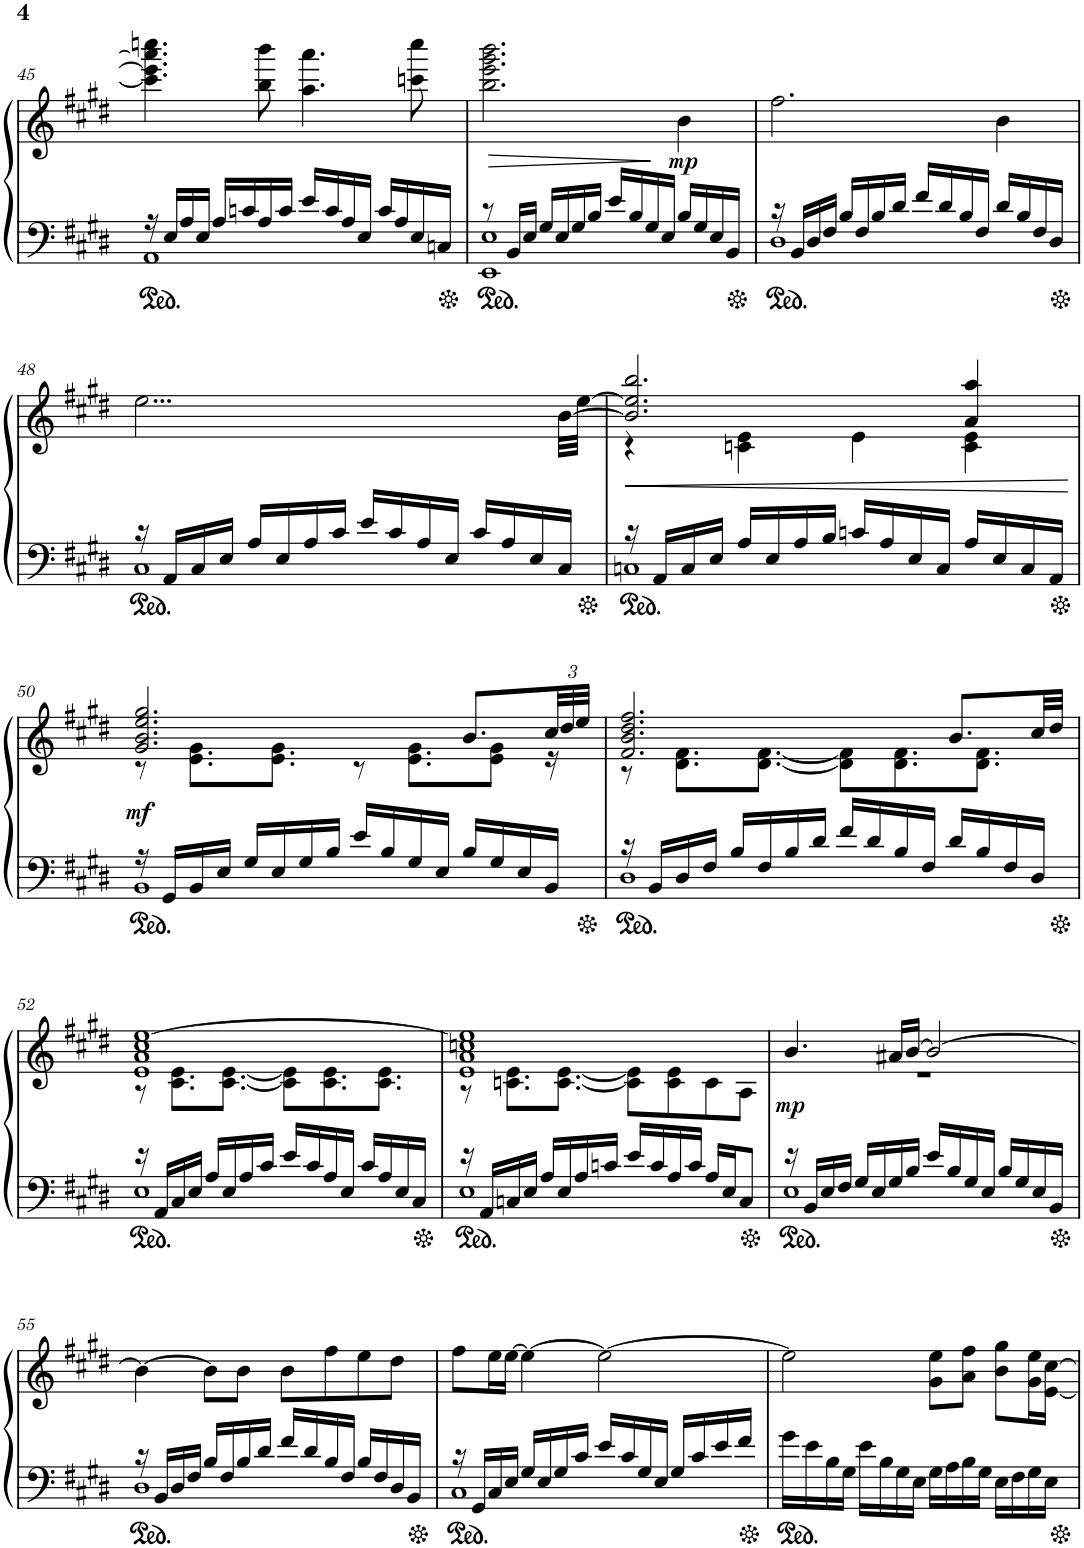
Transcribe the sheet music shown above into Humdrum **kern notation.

**kern	**kern	**dynam
*part1	*part1	*part1
*staff2	*staff1	*staff1/2
*I"Piano	*	*
*I'Pno.	*	*
!!LO:PB:g=z
*clefF4	*clefG2	*
*k[f#c#g#d#]	*k[f#c#g#d#]	*
*M4/4	*M4/4	*
=45	=45	=45
*^	*	*
16r	1AA	4.ccc\] 4.eee\] 4.aaa\] 4.ccccn\	.
16E/LL	.	.	.
16A/	.	.	.
16E/JJ	.	.	.
16A/LL	.	.	.
16cn/	.	.	.
16A/	.	8bb\ 8bbb\	.
16c/JJ	.	.	.
16e/LL	.	4.aa\ 4.aaa\	.
16c/	.	.	.
16A/	.	.	.
16E/JJ	.	.	.
16c/LL	.	.	.
16A/	.	.	.
16E/	.	8cccn\ 8cccc\	.
16Cn/JJ	.	.	.
=46	=46	=46	=46
8r	1EE 1E	2.bb\ 2.eee\ 2.ggg#\ 2.bbb\	.
16BB/LL	.	.	.
16E/JJ	.	.	.
16G#/LL	.	.	.
16E/	.	.	.
16G#/	.	.	.
16B/JJ	.	.	.
16e/LL	.	.	.
16B/	.	.	.
16G#/	.	.	.
16E/JJ	.	.	.
!	!	!	!LO:DY:b
16B/LL	.	4b\	mp
16G#/	.	.	.
16E/	.	.	.
16BB/JJ	.	.	.
=47	=47	=47	=47
16r	1D#	2.ff#\	.
16BB/LL	.	.	.
16D#/	.	.	.
16F#/JJ	.	.	.
16B/LL	.	.	.
16F#/	.	.	.
16B/	.	.	.
16d#/JJ	.	.	.
16f#/LL	.	.	.
16d#/	.	.	.
16B/	.	.	.
16F#/JJ	.	.	.
16d#/LL	.	4b\	.
16B/	.	.	.
16F#/	.	.	.
16D#/JJ	.	.	.
!!LO:LB:g=z
=48	=48	=48	=48
16r	1C#	2...ee\	.
16AA/LL	.	.	.
16C#/	.	.	.
16E/JJ	.	.	.
16A/LL	.	.	.
16E/	.	.	.
16A/	.	.	.
16c#/JJ	.	.	.
16e/LL	.	.	.
16c#/	.	.	.
16A/	.	.	.
16E/JJ	.	.	.
16c#/LL	.	.	.
16A/	.	.	.
16E/	.	.	.
16C#/JJ	.	[32b\LLL	.
.	.	[32ee\JJJ	.
=49	=49	=49	=49
!	!	!	!LO:HP:b
*	*	*^	*
16r	1Cn	2.b/] 2.ee/] 2.bb/	4r	<
16AA/LL	.	.	.	.
16C/	.	.	.	.
16E/JJ	.	.	.	.
16A/LL	.	.	4cn\ 4e\	.
16E/	.	.	.	.
16A/	.	.	.	.
16B/JJ	.	.	.	.
16cn/LL	.	.	4e\	.
16A/	.	.	.	.
16E/	.	.	.	.
16C/JJ	.	.	.	.
16A/LL	.	4a/ 4aa/	4c\ 4e\	.
16E/	.	.	.	.
16C/	.	.	.	.
16AA/JJ	.	.	.	.
*v	*v	*	*	*
*	*v	*v	*
.	.	[
!!LO:LB:g=z
=50	=50	=50
*^	*^	*
!	!	!	!	!LO:DY:b
16r	1BB	2.g#/ 2.b/ 2.ee/ 2.gg#/	8r	mf
16GG#/LL	.	.	.	.
16BB/	.	.	8.e\ 8.g#\L	.
16E/JJ	.	.	.	.
16G#/LL	.	.	.	.
16E/	.	.	8.e\ 8.g#\J	.
16G#/	.	.	.	.
16B/JJ	.	.	.	.
16e/LL	.	.	8r	.
16B/	.	.	.	.
16G#/	.	.	8.e\ 8.g#\L	.
16E/JJ	.	.	.	.
16B/LL	.	8.b/L	.	.
16G#/	.	.	8e\ 8g#\J	.
16E/	.	.	.	.
*	*	*Xbrackettup	*	*
16BB/JJ	.	48cc#/LL	16r	.
.	.	48dd#/	.	.
.	.	48ee/JJJ	.	.
=51	=51	=51	=51	=51
16r	1D#	2.f#/ 2.b/ 2.dd#/ 2.ff#/	8r	.
16BB/LL	.	.	.	.
16D#/	.	.	8.d#\ 8.f#\L	.
16F#/JJ	.	.	.	.
16B/LL	.	.	.	.
16F#/	.	.	[8.d#\ [8.f#\J	.
16B/	.	.	.	.
16d#/JJ	.	.	.	.
16f#/LL	.	.	8d#\] 8f#\]L	.
16d#/	.	.	.	.
16B/	.	.	8.d#\ 8.f#\	.
16F#/JJ	.	.	.	.
16d#/LL	.	8.b/L	.	.
16B/	.	.	8.d#\ 8.f#\J	.
16F#/	.	.	.	.
16D#/JJ	.	32cc#/LL	.	.
.	.	32dd#/JJJ	.	.
!!LO:LB:g=z	!!
=52	=52	=52	=52	=52
16r	1E	1e 1a 1cc# [1ee	8r	.
16AA/LL	.	.	.	.
16C#/	.	.	8.c#\ 8.e\L	.
16E/JJ	.	.	.	.
16A/LL	.	.	.	.
16E/	.	.	[8.c#\ [8.e\J	.
16A/	.	.	.	.
16c#/JJ	.	.	.	.
16e/LL	.	.	8c#\] 8e\]L	.
16c#/	.	.	.	.
16A/	.	.	8.c#\ 8.e\	.
16E/JJ	.	.	.	.
16c#/LL	.	.	.	.
16A/	.	.	8.c#\ 8.e\J	.
16E/	.	.	.	.
16C#/JJ	.	.	.	.
=53	=53	=53	=53	=53
16r	1E	1e 1a 1ccn 1ee]	8r	.
16AA/LL	.	.	.	.
16Cn/	.	.	8.cn\ 8.e\L	.
16E/JJ	.	.	.	.
16A/LL	.	.	.	.
16E/	.	.	[8.c\ [8.e\J	.
16A/	.	.	.	.
16cn/JJ	.	.	.	.
16e/LL	.	.	8c\] 8e\]L	.
16c/	.	.	.	.
16A/	.	.	8c\ 8e\	.
16c/JJ	.	.	.	.
16A/LL	.	.	8c\	.
16E/J	.	.	.	.
8C/J	.	.	8A\J	.
=54	=54	=54	=54	=54
!	!	!	!	!LO:DY:b
16r	1E	4.b/	1r	mp
16BB/LL	.	.	.	.
16E/	.	.	.	.
16F#/JJ	.	.	.	.
16G#/LL	.	.	.	.
16E/	.	.	.	.
16G#/	.	16a#X/LL	.	.
16B/JJ	.	[16b/JJ	.	.
16e/LL	.	2b/_	.	.
16B/	.	.	.	.
16G#/	.	.	.	.
16E/JJ	.	.	.	.
16B/LL	.	.	.	.
16G#/	.	.	.	.
16E/	.	.	.	.
16BB/JJ	.	.	.	.
*	*	*v	*v	*
!!LO:LB:g=z
=55	=55	=55	=55
16r	1D#	4b\_	.
16BB/LL	.	.	.
16D#/	.	.	.
16F#/JJ	.	.	.
16B/LL	.	8b\L]	.
16F#/	.	.	.
16B/	.	8b\J	.
16d#/JJ	.	.	.
16f#/LL	.	8b\L	.
16d#/	.	.	.
16B/	.	8ff#\	.
16F#/JJ	.	.	.
16B/LL	.	8ee\	.
16F#/	.	.	.
16D#/	.	8dd#\J	.
16BB/JJ	.	.	.
=56	=56	=56	=56
16r	1C#	8ff#\L	.
16GG#/LL	.	.	.
16C#/	.	16ee\L	.
16E/JJ	.	[16ee\JJ	.
16G#/LL	.	4ee\_	.
16E/	.	.	.
16G#/	.	.	.
16c#/JJ	.	.	.
16e/LL	.	2ee\_	.
16c#/	.	.	.
16G#/	.	.	.
16E/JJ	.	.	.
16G#/LL	.	.	.
16c#/	.	.	.
16e/	.	.	.
16f#/JJ	.	.	.
*v	*v	*	*
=57	=57	=57
16g#\LL	2ee\]	.
16e\	.	.
16B\	.	.
16G#\JJ	.	.
16e\LL	.	.
16B\	.	.
16G#\	.	.
16E\JJ	.	.
16G#\LL	8g#\ 8ee\L	.
16A\	.	.
16B\	8a\ 8ff#\J	.
16G#\JJ	.	.
16E\LL	8b\ 8gg#\L	.
16F#\	.	.
16G#\	16g#\ 16ee\L	.
16E\JJ	[16e\ [16cc#\JJ	.
=	=	=
*-	*-	*-
